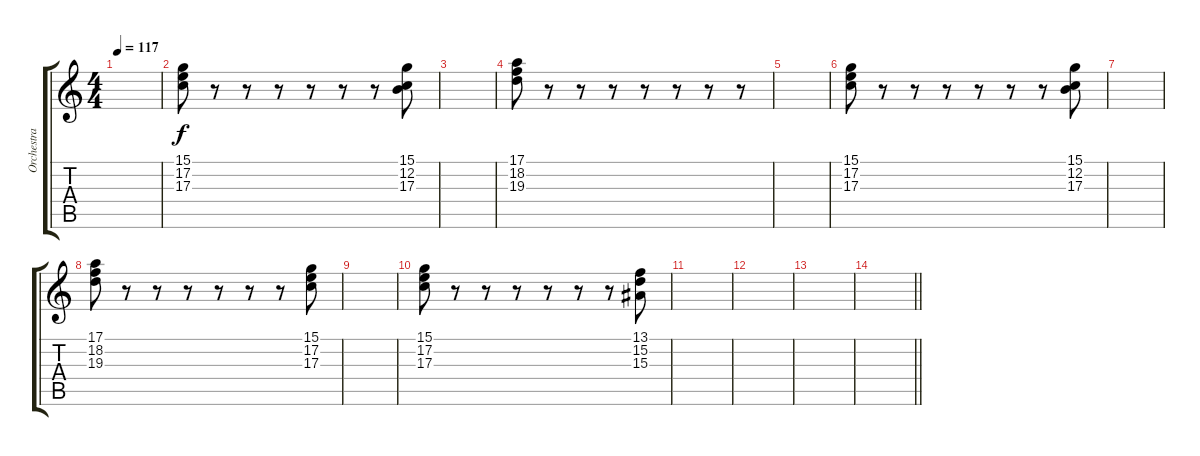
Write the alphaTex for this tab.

\track ("Orchestra hits" "Orchestra ") {instrument orchestrahit}
\staff {score tabs}
\tuning (E4 B3 G3 D3 A2 E2) {hide}
\ts (4 4)
\tempo 117
\clef g2
\ks c
|
(15.1 17.2 17.3).8 r.8 r.8 r.8 r.8 r.8 r.8 (15.1 12.2 17.3).8 |
|
(17.1 18.2 19.3).8 r.8 r.8 r.8 r.8 r.8 r.8 r.8 |
|
(15.1 17.2 17.3).8 r.8 r.8 r.8 r.8 r.8 r.8 (15.1 12.2 17.3).8 |
|
(17.1 18.2 19.3).8 r.8 r.8 r.8 r.8 r.8 r.8 (15.1 17.2 17.3).8 |
|
(15.1 17.2 17.3).8 r.8 r.8 r.8 r.8 r.8 r.8 (13.1 15.2 15.3).8 |
|
|
|
\barLineRight lightlight
